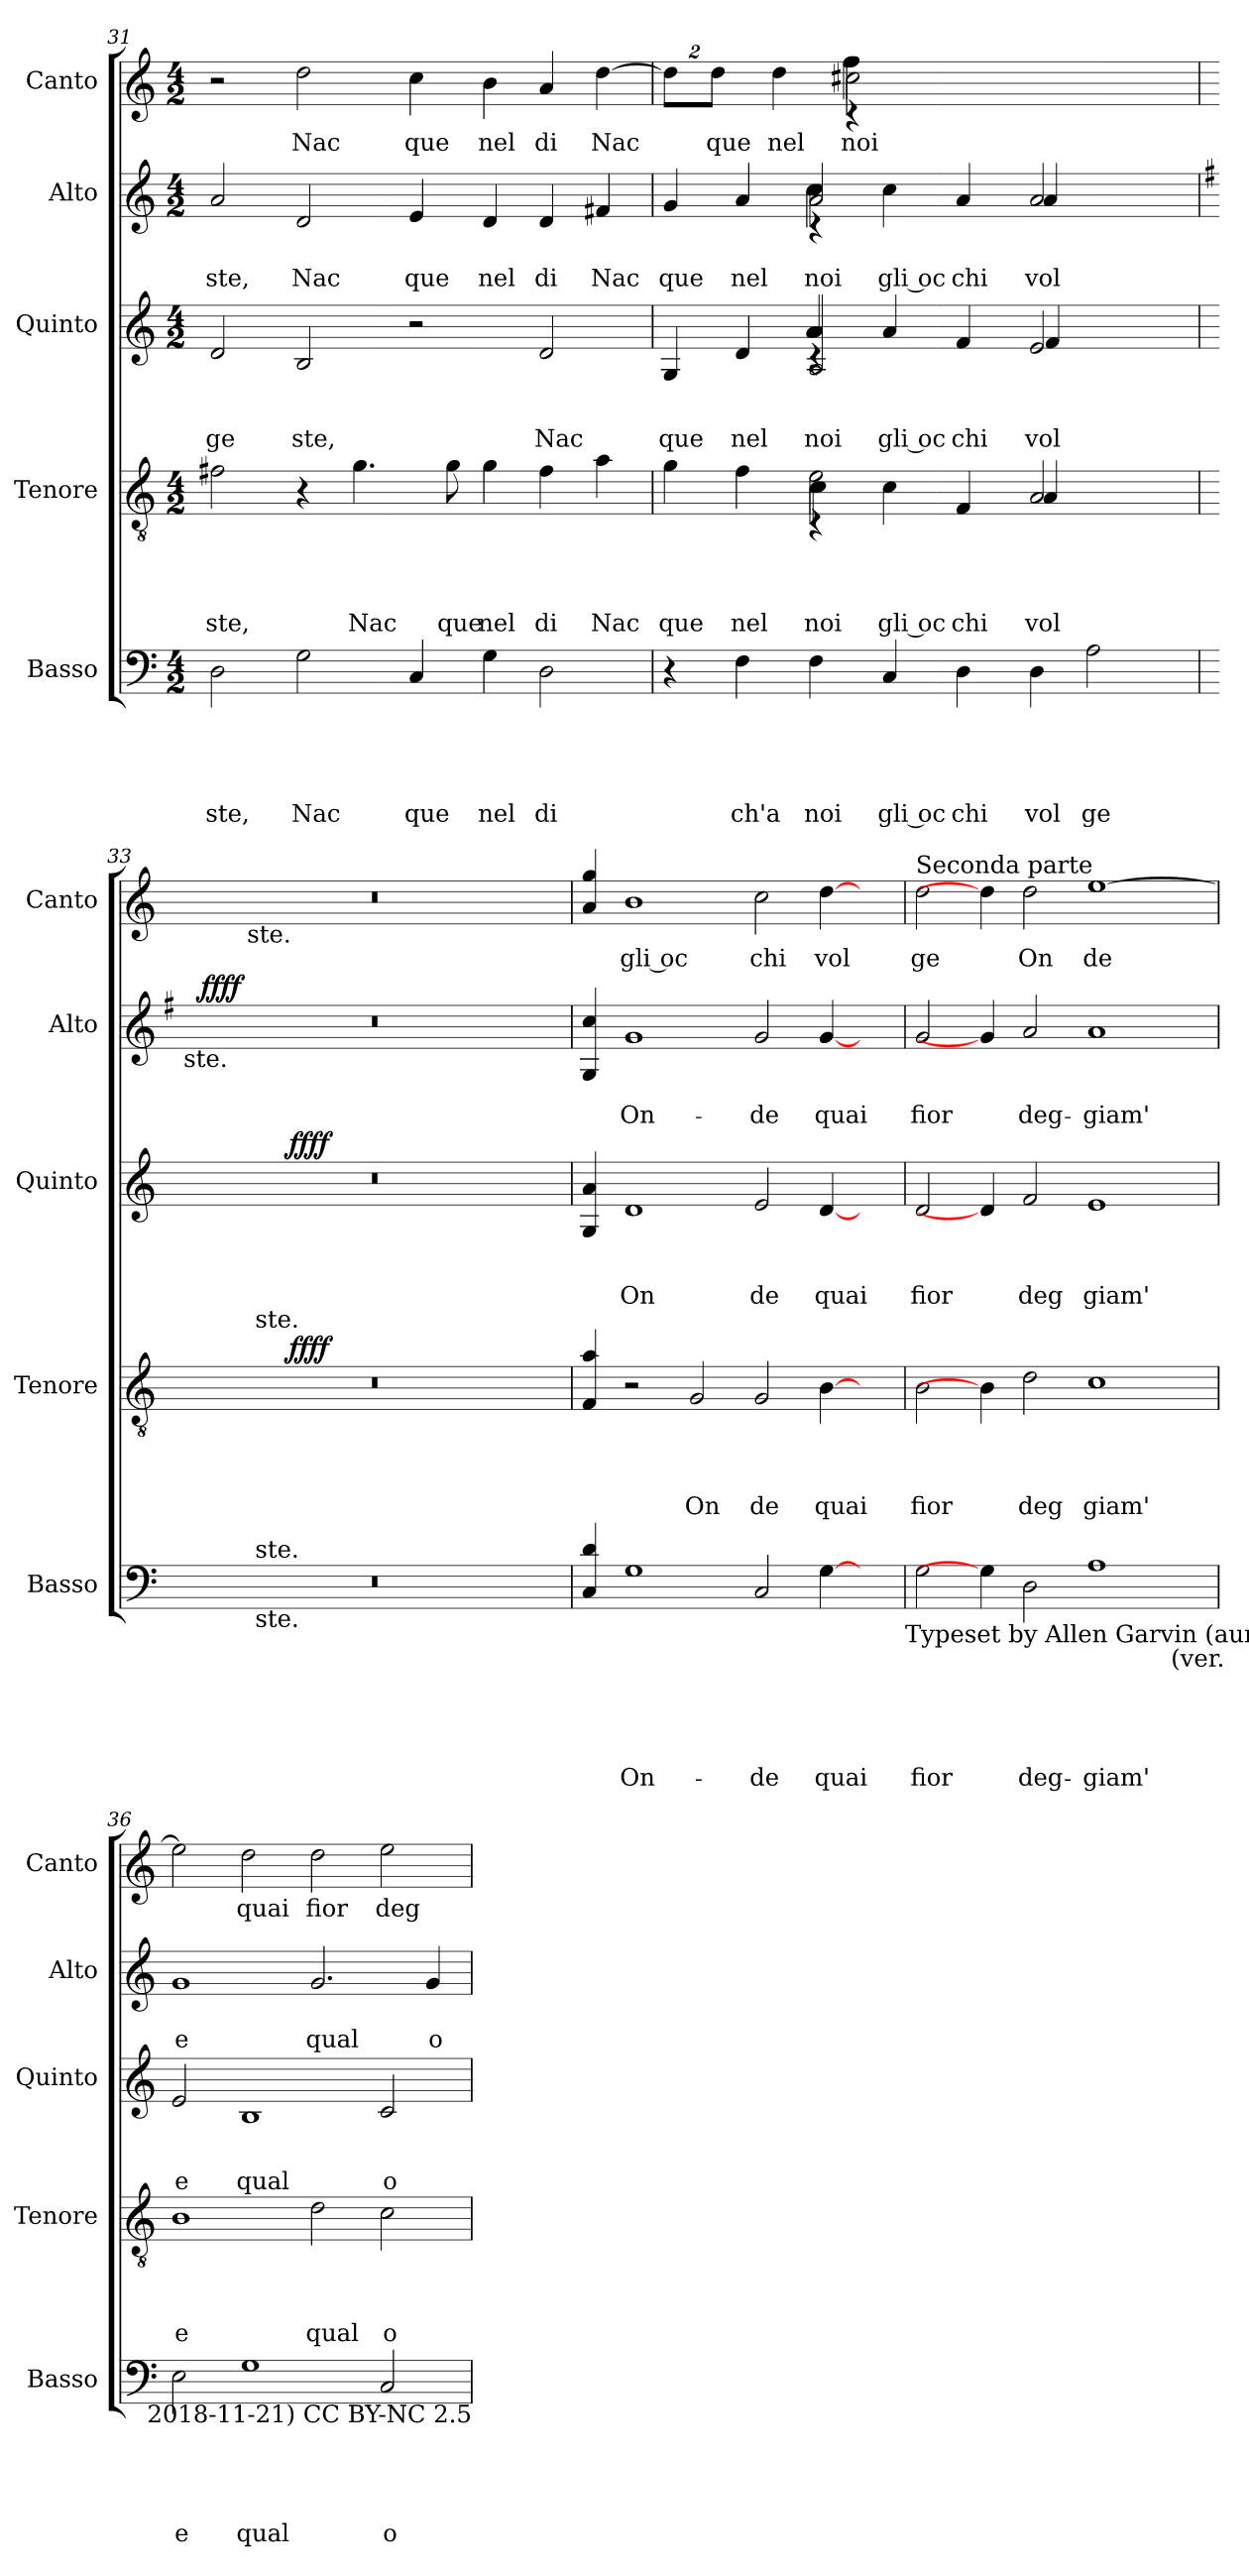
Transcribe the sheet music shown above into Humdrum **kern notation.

**kern	**text	**text	**text	**text	**text	**kern	**text	**text	**text	**text	**dynam	**kern	**text	**text	**text	**dynam	**kern	**text	**text	**dynam	**kern	**text
*part5	*part5	*part5	*part5	*part5	*part5	*part4	*part4	*part4	*part4	*part4	*part4	*part3	*part3	*part3	*part3	*part3	*part2	*part2	*part2	*part2	*part1	*part1
*staff5	*staff5	*staff5	*staff5	*staff5	*staff5	*staff4	*staff4	*staff4	*staff4	*staff4	*staff4	*staff3	*staff3	*staff3	*staff3	*staff3	*staff2	*staff2	*staff2	*staff2	*staff1	*staff1
*I"Basso	*	*	*	*	*	*I"Tenore	*	*	*	*	*	*I"Quinto	*	*	*	*	*I"Alto	*	*	*	*I"Canto	*
*I'Basso	*	*	*	*	*	*I'Tenore	*	*	*	*	*	*I'Quinto	*	*	*	*	*I'Alto	*	*	*	*I'Canto	*
*clefF4	*	*	*	*	*	*clefGv2	*	*	*	*	*	*clefG2	*	*	*	*	*clefG2	*	*	*	*clefG2	*
*k[]	*	*	*	*	*	*k[]	*	*	*	*	*	*k[]	*	*	*	*	*k[]	*	*	*	*k[]	*
*C:	*	*	*	*	*	*C:	*	*	*	*	*	*C:	*	*	*	*	*C:	*	*	*	*C:	*
*M4/2	*	*	*	*	*	*M4/2	*	*	*	*	*	*M4/2	*	*	*	*	*M4/2	*	*	*	*M4/2	*
=31	=31	=31	=31	=31	=31	=31	=31	=31	=31	=31	=31	=31	=31	=31	=31	=31	=31	=31	=31	=31	=31	=31
!	!	!	!	!	!LO:LY:b	!	!	!	!	!LO:LY:b	!	!	!	!	!LO:LY:b	!	!	!	!LO:LY:b	!	!	!
2D\	.	.	.	.	ste,	2f#X\	.	.	.	ste,	.	2d/	.	.	ge	.	2a/	.	ste,	.	2r	.
!	!	!	!	!	!LO:LY:b	!	!	!	!	!	!	!	!	!	!LO:LY:b	!	!	!	!LO:LY:b	!	!	!LO:LY:b
2G\	.	.	.	.	Nac	4r	.	.	.	.	.	2B/	.	.	ste,	.	2d/	.	Nac	.	2dd\	Nac
!	!	!	!	!	!	!	!	!	!	!LO:LY:b	!	!	!	!	!	!	!	!	!	!	!	!
.	.	.	.	.	.	4.g\	.	.	.	Nac	.	.	.	.	.	.	.	.	.	.	.	.
!	!	!	!	!	!LO:LY:b	!	!	!	!	!	!	!	!	!	!	!	!	!	!LO:LY:b	!	!	!LO:LY:b
4C/	.	.	.	.	que	.	.	.	.	.	.	2r	.	.	.	.	4e/	.	que	.	4cc\	que
!	!	!	!	!	!	!	!	!	!	!LO:LY:b	!	!	!	!	!	!	!	!	!	!	!	!
.	.	.	.	.	.	8g\	.	.	.	que	.	.	.	.	.	.	.	.	.	.	.	.
!	!	!	!	!	!LO:LY:b	!	!	!	!	!LO:LY:b	!	!	!	!	!	!	!	!	!LO:LY:b	!	!	!LO:LY:b
4G\	.	.	.	.	nel	4g\	.	.	.	nel	.	.	.	.	.	.	4d/	.	nel	.	4b\	nel
!	!	!	!	!	!LO:LY:b	!	!	!	!	!LO:LY:b	!	!	!	!	!LO:LY:b	!	!	!	!LO:LY:b	!	!	!LO:LY:b
2D\	.	.	.	.	di	4f#\	.	.	.	di	.	2d/	.	.	Nac	.	4d/	.	di	.	4a/	di
!	!	!	!	!	!	!	!	!	!	!LO:LY:b	!	!	!	!	!	!	!	!	!LO:LY:b	!	!	!LO:LY:b
.	.	.	.	.	.	4a\	.	.	.	Nac	.	.	.	.	.	.	4f#X/	.	Nac	.	[>4dd\	Nac
=32	=32	=32	=32	=32	=32	=32	=32	=32	=32	=32	=32	=32	=32	=32	=32	=32	=32	=32	=32	=32	=32	=32
!	!	!	!	!	!	!	!	!	!	!LO:LY:b	!	!	!	!	!LO:LY:b	!	!	!	!LO:LY:b	!	!	!
*	*	*	*	*	*	*^	*	*	*	*	*	*^	*	*	*	*	*^	*	*	*	*	*
*	*	*	*	*	*	*	*^	*	*	*	*	*	*	*^	*	*	*	*	*	*^	*	*	*	*	*
*	*	*	*	*	*	*	*	*^	*	*	*	*	*	*	*	*^	*	*	*	*	*	*	*^	*	*	*	*	*
*	*	*	*	*	*	*	*	*	*	*	*	*	*	*	*	*	*	*	*	*	*	*	*	*	*	*	*	*	*	*Xbrackettup	*
*	*	*	*	*	*	*	*	*	*	*	*	*	*	*	*	*	*	*	*	*	*	*	*	*	*	*	*	*	*	*^	*
*	*	*	*	*	*	*	*	*	*	*	*	*	*	*	*	*	*	*	*	*	*	*	*	*	*	*	*	*	*	*	*^	*
*	*	*	*	*	*	*	*	*	*	*	*	*	*	*	*	*	*	*	*	*	*	*	*	*	*	*	*	*	*	*	*	*^	*
4r	.	.	.	.	.	4g\	2ryy	2ryy	2ryy	.	.	.	que	.	4G/	2ryy	2ryy	2ryy	.	.	que	.	4g/	2ryy	2ryy	2ryy	.	que	.	16%3dd<\L]	2ryy	2ryy	2ryy	.
!	!	!	!	!	!	!	!	!	!	!	!	!	!	!	!	!	!	!	!	!	!	!	!	!	!	!	!	!	!	!	!	!	!	!LO:LY:b
.	.	.	.	.	.	.	.	.	.	.	.	.	.	.	.	.	.	.	.	.	.	.	.	.	.	.	.	.	.	16%3dd\J	.	.	.	que
!	!	!	!	!	!LO:LY:b	!	!	!	!	!	!	!	!LO:LY:b	!	!	!	!	!	!	!	!LO:LY:b	!	!	!	!	!	!	!LO:LY:b	!	!	!	!	!	!
4F\	.	.	.	.	ch'a	4f\	.	.	.	.	.	.	nel	.	4d/	.	.	.	.	.	nel	.	4a/	.	.	.	.	nel	.	.	.	.	.	.
!	!	!	!	!	!	!	!	!	!	!	!	!	!	!	!	!	!	!	!	!	!	!	!	!	!	!	!	!	!	!	!	!	!	!LO:LY:b
.	.	.	.	.	.	.	.	.	.	.	.	.	.	.	.	.	.	.	.	.	.	.	.	.	.	.	.	.	.	4dd\	.	.	.	nel
!	!	!	!	!	!LO:LY:b	!	!	!	!	!	!	!	!LO:LY:b	!	!	!	!	!	!	!	!	!	!	!	!	!	!	!	!	!	!	!	!	!
!	!	!	!	!	!	!	!	!	!	!	!	!	!LO:LY:b	!	!	!	!	!	!	!	!	!	!	!	!	!	!	!	!	!	!	!	!	!
!	!	!	!	!	!	!	!	!	!	!	!	!	!LO:LY:b	!	!	!	!	!	!	!	!LO:LY:b	!	!	!	!	!	!	!	!	!	!	!	!	!
!	!	!	!	!	!	!	!	!	!	!	!	!	!	!	!	!	!	!	!	!	!LO:LY:b	!	!	!	!	!	!	!	!	!	!	!	!	!
!	!	!	!	!	!	!	!	!	!	!	!	!	!	!	!	!	!	!	!	!	!LO:LY:b	!	!	!	!	!	!	!LO:LY:b	!	!	!	!	!	!
!	!	!	!	!	!	!	!	!	!	!	!	!	!	!	!	!	!	!	!	!	!	!	!	!	!	!	!	!LO:LY:b	!	!	!	!	!	!
!	!	!	!	!	!	!	!	!	!	!	!	!	!	!	!	!	!	!	!	!	!	!	!	!	!	!	!	!LO:LY:b	!	!	!	!	!	!
4F\	.	.	.	.	noi	2e\	4rC	4c\	4c\	.	.	.	noi	.	2A/	4rc	4a/	4a/	.	.	noi	.	2a/	4rc	4cc\	4cc\	.	noi	.	.	8ryy	8ryy	8ryy	.
!	!	!	!	!	!	!	!	!	!	!	!	!	!	!	!	!	!	!	!	!	!	!	!	!	!	!	!	!	!	!	!	!	!	!LO:LY:b
!	!	!	!	!	!	!	!	!	!	!	!	!	!	!	!	!	!	!	!	!	!	!	!	!	!	!	!	!	!	!	!	!	!	!LO:LY:b
!	!	!	!	!	!	!	!	!	!	!	!	!	!	!	!	!	!	!	!	!	!	!	!	!	!	!	!	!	!	!	!	!	!	!LO:LY:b
.	.	.	.	.	.	.	.	.	.	.	.	.	.	.	.	.	.	.	.	.	.	.	.	.	.	.	.	.	.	2cc#X\	4rc	4ff\	4ff\	noi
!	!	!	!	!	!LO:LY:b:rj	!	!	!	!	!	!	!	!LO:LY:b:rj	!	!	!	!	!	!	!	!LO:LY:b:rj	!	!	!	!	!	!	!LO:LY:b:rj	!	!	!	!	!	!
4C/	.	.	.	.	gli oc	.	4ryy	4ryy	4c\	.	.	.	gli oc	.	.	4ryy	4ryy	4a/	.	.	gli oc	.	.	4ryy	4ryy	(4cc\	.	gli oc	.	.	.	.	.	.
.	.	.	.	.	.	.	.	.	.	.	.	.	.	.	.	.	.	.	.	.	.	.	.	.	.	.	.	.	.	.	2..ryy	2..ryy	2..ryy	.
!	!	!	!	!	!LO:LY:b	!	!	!	!	!	!	!	!LO:LY:b	!	!	!	!	!	!	!	!LO:LY:b	!	!	!	!	!	!	!LO:LY:b	!	!	!	!	!	!
4D\	.	.	.	.	chi	4ryy	1ryy	1ryy	4F/	.	.	.	chi	.	4ryy	1ryy	1ryy	4f/	.	.	chi	.	4ryy	1ryy	1ryy	4a/	.	chi	.	.	.	.	.	.
.	.	.	.	.	.	.	.	.	.	.	.	.	.	.	.	.	.	.	.	.	.	.	.	.	.	.	.	.	.	2..ryy	.	.	.	.
!	!	!	!	!	!LO:LY:b	!	!	!	!	!	!	!	!LO:LY:b	!	!	!	!	!	!	!	!	!	!	!	!	!	!	!	!	!	!	!	!	!
!	!	!	!	!	!	!	!	!	!	!	!	!	!LO:LY:b	!	!	!	!	!	!	!	!LO:LY:b	!	!	!	!	!	!	!	!	!	!	!	!	!
!	!	!	!	!	!	!	!	!	!	!	!	!	!	!	!	!	!	!	!	!	!LO:LY:b	!	!	!	!	!	!	!LO:LY:b	!	!	!	!	!	!
!	!	!	!	!	!	!	!	!	!	!	!	!	!	!	!	!	!	!	!	!	!	!	!	!	!	!	!	!LO:LY:b	!	!	!	!	!	!
4D\	.	.	.	.	vol	2A/	.	.	4A/	.	.	.	vol	.	2e/	.	.	4f/	.	.	vol	.	2a/	.	.	4a/	.	vol	.	.	.	.	.	.
!	!	!	!	!	!LO:LY:b	!	!	!	!	!	!	!	!	!	!	!	!	!	!	!	!	!	!	!	!	!	!	!	!	!	!	!	!	!
2A\	.	.	.	.	ge	.	.	.	4ryy	.	.	.	.	.	.	.	.	4ryy	.	.	.	.	.	.	.	4ryy	.	.	.	.	.	.	.	.
.	.	.	.	.	.	4ryy	.	.	4ryy	.	.	.	.	.	4ryy	.	.	4ryy	.	.	.	.	4ryy	.	.	4ryy	.	.	.	.	4ryy	4ryy	4ryy	.
*	*	*	*	*	*	*v	*v	*v	*v	*	*	*	*	*	*	*	*	*	*	*	*	*	*v	*v	*v	*v	*	*	*	*v	*v	*v	*v	*
*	*	*	*	*	*	*	*	*	*	*	*	*v	*v	*v	*v	*	*	*	*	*	*	*	*	*	*
=33	=33	=33	=33	=33	=33	=33	=33	=33	=33	=33	=33	=33	=33	=33	=33	=33	=33	=33	=33	=33	=33	=33
*	*	*	*	*	*	*	*	*	*	*	*	*	*	*	*	*	*k[f#]	*	*	*	*	*
*	*	*	*	*	*	*	*	*	*	*	*	*	*	*	*	*	*G:	*	*	*	*	*
*	*	*	*	*	*	*^	*	*	*	*	*	*^	*	*	*	*	*^	*	*	*	*^	*
*	*	*	*	*	*	*	*^	*	*	*	*	*	*	*^	*	*	*	*	*	*^	*	*	*	*	*^	*
*	*	*	*	*	*	*	*	*^	*	*	*	*	*	*	*	*^	*	*	*	*	*	*	*^	*	*	*	*	*	*^	*
!	!	!	!	!	!	!	!	!	!	!	!	!	!	!	!	!	!	!	!	!	!	!	!LO:TX:b:t=ste.	!	!	!	!	!	!	!	!	!	!	!
*	*	*	*	*	*	*	*	*v	*v	*	*	*	*	*	*	*	*	*	*	*	*	*	*	*v	*v	*v	*	*	*	*	*v	*v	*v	*
*^	*	*	*	*	*	*	*	*	*	*	*	*	*	*	*v	*v	*v	*	*	*	*	*	*	*	*	*	*	*	*
0r	8..ryy	.	.	.	.	.	0r	4ryy	8..ryy	.	.	.	.	.	0r	4ryy	.	.	.	.	0r	16ryy	.	.	.	0r	8ryy	.
!	!	!	!	!	!	!	!	!	!	!	!	!	!	!	!	!	!	!	!	!	!	!	!	!	!LO:DY:b	!	!	!
.	.	.	.	.	.	.	.	.	.	.	.	.	.	.	.	.	.	.	.	.	.	1ryy	.	.	ffff	.	.	.
.	.	.	.	.	.	.	.	.	.	.	.	.	.	.	.	.	.	.	.	.	.	.	.	.	.	.	16ryy	.
.	.	.	.	.	.	.	.	.	.	.	.	.	.	.	.	.	.	.	.	.	.	.	.	.	.	.	64ryy	.
!	!	!	!	!	!	!	!	!	!	!	!	!	!	!	!	!	!	!	!	!	!	!	!	!	!	!	!LO:TX:b:t=ste.	!
.	.	.	.	.	.	.	.	.	.	.	.	.	.	.	.	.	.	.	.	.	.	.	.	.	.	.	1ryy	.
!	!	!	!	!	!	!	!	!	!LO:TX:a:t=ste.	!	!	!	!	!	!	!	!	!	!	!	!	!	!	!	!	!	!	!
!	!LO:TX:b:t=ste.	!	!	!	!	!	!	!	!	!	!	!	!	!	!	!	!	!	!	!	!	!	!	!	!	!	!	!
!	!LO:TX:a:t=ste.	!	!	!	!	!	!	!	!	!	!	!	!	!	!	!	!	!	!	!	!	!	!	!	!	!	!	!
.	1ryy	.	.	.	.	.	.	.	1ryy	.	.	.	.	.	.	.	.	.	.	.	.	.	.	.	.	.	.	.
.	.	.	.	.	.	.	.	16.ryy	.	.	.	.	.	.	.	16.ryy	.	.	.	.	.	.	.	.	.	.	.	.
!	!	!	!	!	!	!	!	!	!	!	!	!	!	!LO:DY:b	!	!	!	!	!	!LO:DY:b	!	!	!	!	!	!	!	!
.	.	.	.	.	.	.	.	1ryy	.	.	.	.	.	ffff	.	1ryy	.	.	.	ffff	.	.	.	.	.	.	.	.
.	.	.	.	.	.	.	.	.	.	.	.	.	.	.	.	.	.	.	.	.	.	2...ryy	.	.	.	.	.	.
.	.	.	.	.	.	.	.	.	.	.	.	.	.	.	.	.	.	.	.	.	.	.	.	.	.	.	2ryy	.
.	2ryy	.	.	.	.	.	.	.	2ryy	.	.	.	.	.	.	.	.	.	.	.	.	.	.	.	.	.	.	.
.	.	.	.	.	.	.	.	2ryy	.	.	.	.	.	.	.	2ryy	.	.	.	.	.	.	.	.	.	.	.	.
.	.	.	.	.	.	.	.	.	.	.	.	.	.	.	.	.	.	.	.	.	.	.	.	.	.	.	4ryy	.
.	4ryy	.	.	.	.	.	.	.	4ryy	.	.	.	.	.	.	.	.	.	.	.	.	.	.	.	.	.	.	.
.	.	.	.	.	.	.	.	8ryy	.	.	.	.	.	.	.	8ryy	.	.	.	.	.	.	.	.	.	.	.	.
.	.	.	.	.	.	.	.	.	.	.	.	.	.	.	.	.	.	.	.	.	.	.	.	.	.	.	32.ryy	.
.	32ryy	.	.	.	.	.	.	32ryy	32ryy	.	.	.	.	.	.	32ryy	.	.	.	.	.	.	.	.	.	.	.	.
*v	*v	*	*	*	*	*	*	*	*	*	*	*	*	*	*v	*v	*	*	*	*	*v	*v	*	*	*	*v	*v	*
*	*	*	*	*	*	*v	*v	*v	*	*	*	*	*	*	*	*	*	*	*	*	*	*	*	*
!!LO:LB:g=z
=34!	=34!	=34!	=34!	=34!	=34!	=34!	=34!	=34!	=34!	=34!	=34!	=34!	=34!	=34!	=34!	=34!	=34!	=34!	=34!	=34!	=34!	=34!
*	*	*	*	*	*	*	*	*	*	*	*	*	*	*	*	*	*k[]	*	*	*	*	*
*	*	*	*	*	*	*	*	*	*	*	*	*	*	*	*	*	*C:	*	*	*	*	*
4C/ 4d/	.	.	.	.	.	4F/ 4a/	.	.	.	.	.	4G/ 4a/	.	.	.	.	4G/ 4cc/	.	.	.	4a/ 4gg/	.
!	!	!	!	!	!LO:LY:b	!	!	!	!	!	!	!	!	!	!LO:LY:b	!	!	!	!LO:LY:b	!	!	!LO:LY:b
1G	.	.	.	.	On-	2r	.	.	.	.	.	1d	.	.	On	.	1g	.	On-	.	1b	gli oc
!	!	!	!	!	!	!	!	!	!	!LO:LY:b	!	!	!	!	!	!	!	!	!	!	!	!
.	.	.	.	.	.	2G/	.	.	.	On	.	.	.	.	.	.	.	.	.	.	.	.
!	!	!	!	!	!LO:LY:b	!	!	!	!	!LO:LY:b	!	!	!	!	!LO:LY:b	!	!	!	!LO:LY:b	!	!	!LO:LY:b
2C/	.	.	.	.	-de	2G/	.	.	.	de	.	2e/	.	.	de	.	2g/	.	-de	.	2cc\	chi
!	!	!	!	!	!LO:LY:b	!	!	!	!	!LO:LY:b	!	!	!	!	!LO:LY:b	!	!	!	!LO:LY:b	!	!	!LO:LY:b
[4G\	.	.	.	.	quai	[4B\	.	.	.	quai	.	[4d/	.	.	quai	.	[4g/	.	quai	.	[4dd\	vol
4ryy	.	.	.	.	.	4ryy	.	.	.	.	.	4ryy	.	.	.	.	4ryy	.	.	.	4ryy	.
!LO:TX:b:t=Typeset by Allen Garvin (aurvondel@gmail.com)	!	!	!	!	!	!	!	!	!	!	!	!	!	!	!	!	!	!	!	!	!	!
=35	=35	=35	=35	=35	=35	=35	=35	=35	=35	=35	=35	=35	=35	=35	=35	=35	=35	=35	=35	=35	=35	=35
!	!	!	!	!	!	!	!	!	!	!	!	!	!	!	!	!	!	!	!	!	!LO:TX:a:t=Seconda parte	!
!	!	!	!	!	!LO:LY:b	!	!	!	!	!LO:LY:b	!	!	!	!	!LO:LY:b	!	!	!	!LO:LY:b	!	!	!LO:LY:b
*^	*	*	*	*	*	*	*	*	*	*	*	*	*	*	*	*	*	*	*	*	*	*
2G\	0ryy	.	.	.	.	fior	2B\	.	.	.	fior	.	2d/	.	.	fior	.	2g/	.	fior	.	2dd\	ge
4G\]	.	.	.	.	.	.	4B\]	.	.	.	.	.	4d/]	.	.	.	.	4g/]	.	.	.	4dd\]	.
!	!	!	!	!	!	!LO:LY:b	!	!	!	!	!LO:LY:b	!	!	!	!	!LO:LY:b	!	!	!	!LO:LY:b	!	!	!LO:LY:b
2D\	.	.	.	.	.	deg-	2d\	.	.	.	deg	.	2f/	.	.	deg	.	2a/	.	deg-	.	2dd\	On
!	!	!	!	!	!	!LO:LY:b	!	!	!	!	!LO:LY:b	!	!	!	!	!LO:LY:b	!	!	!	!LO:LY:b	!	!	!LO:LY:b
1A	.	.	.	.	.	-giam'	1c	.	.	.	giam'	.	1e	.	.	giam'	.	1a	.	-giam'	.	[>1ee	de
!	!LO:TX:b:t=(ver.	!	!	!	!	!	!	!	!	!	!	!	!	!	!	!	!	!	!	!	!	!	!
.	4ryy	.	.	.	.	.	.	.	.	.	.	.	.	.	.	.	.	.	.	.	.	.	.
=36	=36	=36	=36	=36	=36	=36	=36	=36	=36	=36	=36	=36	=36	=36	=36	=36	=36	=36	=36	=36	=36	=36	=36
!	!	!	!	!	!	!LO:LY:b	!	!	!	!	!LO:LY:b	!	!	!	!	!LO:LY:b	!	!	!	!LO:LY:b	!	!	!
*v	*v	*	*	*	*	*	*	*	*	*	*	*	*	*	*	*	*	*	*	*	*	*	*
2E\	.	.	.	.	e	1B	.	.	.	e	.	2e/	.	.	e	.	1g	.	e	.	2ee\]	.
!	!	!	!	!	!LO:LY:b	!	!	!	!	!	!	!	!	!	!LO:LY:b	!	!	!	!	!	!	!LO:LY:b
1G	.	.	.	.	qual	.	.	.	.	.	.	1B	.	.	qual	.	.	.	.	.	2dd\	quai
!	!	!	!	!	!	!	!	!	!	!LO:LY:b	!	!	!	!	!	!	!	!	!LO:LY:b	!	!	!LO:LY:b
.	.	.	.	.	.	2d\	.	.	.	qual	.	.	.	.	.	.	2.g/	.	qual	.	2dd\	fior
!	!	!	!	!	!LO:LY:b	!	!	!	!	!LO:LY:b	!	!	!	!	!LO:LY:b	!	!	!	!	!	!	!LO:LY:b
2C/	.	.	.	.	o-	2c\	.	.	.	o	.	2c/	.	.	o	.	.	.	.	.	2ee\	deg
!	!	!	!	!	!	!	!	!	!	!	!	!	!	!	!	!	!	!	!LO:LY:b	!	!	!
.	.	.	.	.	.	.	.	.	.	.	.	.	.	.	.	.	4g/	.	o-	.	.	.
!LO:TX:b:t=2018-11-21) CC BY-NC 2.5	!	!	!	!	!	!	!	!	!	!	!	!	!	!	!	!	!	!	!	!	!	!
=	=	=	=	=	=	=	=	=	=	=	=	=	=	=	=	=	=	=	=	=	=	=
*-	*-	*-	*-	*-	*-	*-	*-	*-	*-	*-	*-	*-	*-	*-	*-	*-	*-	*-	*-	*-	*-	*-
